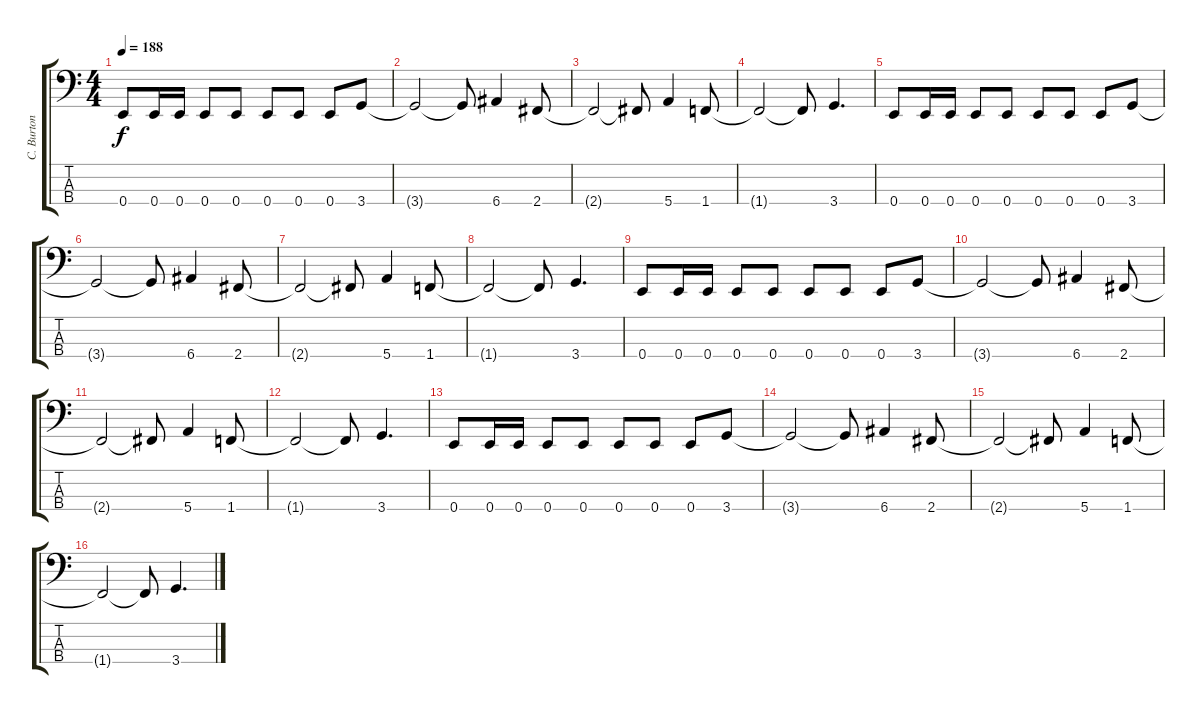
\track ("C. Burton - Bass" "C. Burton ") {instrument electricbassfinger}
\staff {score tabs}
\tuning (G2 D2 A1 E1) {hide}
\ts (4 4)
\tempo 188
\clef f4
\ks c
0.4.8{dy f} 0.4.16 0.4.16 0.4.8 0.4.8 0.4.8 0.4.8 0.4.8 3.4.8 |
3.4{t}.2 3.4{t}.8 6.4.4 2.4.8 |
2.4{t}.2 2.4{t}.8 5.4.4 1.4.8 |
1.4{t}.2 1.4{t}.8 3.4.4{d} |
0.4.8 0.4.16 0.4.16 0.4.8 0.4.8 0.4.8 0.4.8 0.4.8 3.4.8 |
3.4{t}.2 3.4{t}.8 6.4.4 2.4.8 |
2.4{t}.2 2.4{t}.8 5.4.4 1.4.8 |
1.4{t}.2 1.4{t}.8 3.4.4{d} |
0.4.8 0.4.16 0.4.16 0.4.8 0.4.8 0.4.8 0.4.8 0.4.8 3.4.8 |
3.4{t}.2 3.4{t}.8 6.4.4 2.4.8 |
2.4{t}.2 2.4{t}.8 5.4.4 1.4.8 |
1.4{t}.2 1.4{t}.8 3.4.4{d} |
0.4.8 0.4.16 0.4.16 0.4.8 0.4.8 0.4.8 0.4.8 0.4.8 3.4.8 |
3.4{t}.2 3.4{t}.8 6.4.4 2.4.8 |
2.4{t}.2 2.4{t}.8 5.4.4 1.4.8 |
1.4{t}.2 1.4{t}.8 3.4.4{d}
